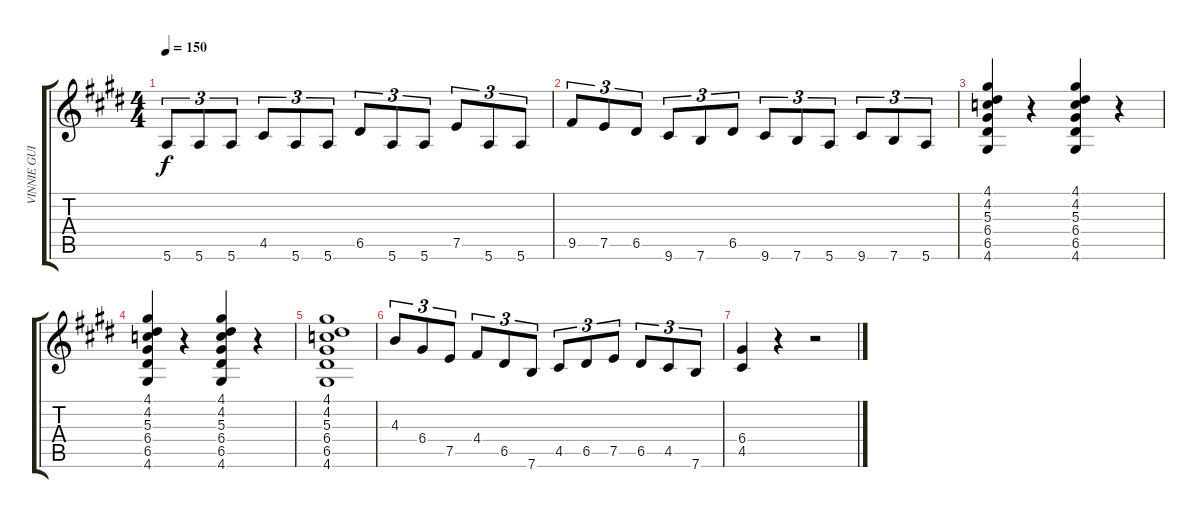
\track ("VINNIE GUITAR 3" "VINNIE GUI") {instrument overdrivenguitar}
\staff {score tabs}
\tuning (E4 B3 G3 D3 A2 E2) {hide}
\ts (4 4)
\tempo 150
\clef g2
\ks e
5.6.8{tu (3 2) dy f} 5.6.8{tu (3 2)} 5.6.8{tu (3 2)} 4.5.8{tu (3 2)} 5.6.8{tu (3 2)} 5.6.8{tu (3 2)} 6.5.8{tu (3 2)} 5.6.8{tu (3 2)} 5.6.8{tu (3 2)} 7.5.8{tu (3 2)} 5.6.8{tu (3 2)} 5.6.8{tu (3 2)} |
9.5.8{tu (3 2)} 7.5.8{tu (3 2)} 6.5.8{tu (3 2)} 9.6.8{tu (3 2)} 7.6.8{tu (3 2)} 6.5.8{tu (3 2)} 9.6.8{tu (3 2)} 7.6.8{tu (3 2)} 5.6.8{tu (3 2)} 9.6.8{tu (3 2)} 7.6.8{tu (3 2)} 5.6.8{tu (3 2)} |
(4.1 4.2 5.3 6.4 6.5 4.6).4{volume 16} r.4 (4.1 4.2 5.3 6.4 6.5 4.6).4 r.4 |
(4.1 4.2 5.3 6.4 6.5 4.6).4 r.4 (4.1 4.2 5.3 6.4 6.5 4.6).4 r.4 |
(4.1 4.2 5.3 6.4 6.5 4.6).1 |
4.3.8{tu (3 2)} 6.4.8{tu (3 2)} 7.5.8{tu (3 2)} 4.4.8{tu (3 2)} 6.5.8{tu (3 2)} 7.6.8{tu (3 2)} 4.5.8{tu (3 2)} 6.5.8{tu (3 2)} 7.5.8{tu (3 2)} 6.5.8{tu (3 2)} 4.5.8{tu (3 2)} 7.6.8{tu (3 2)} |
(6.4 4.5).4 r.4 r.2
